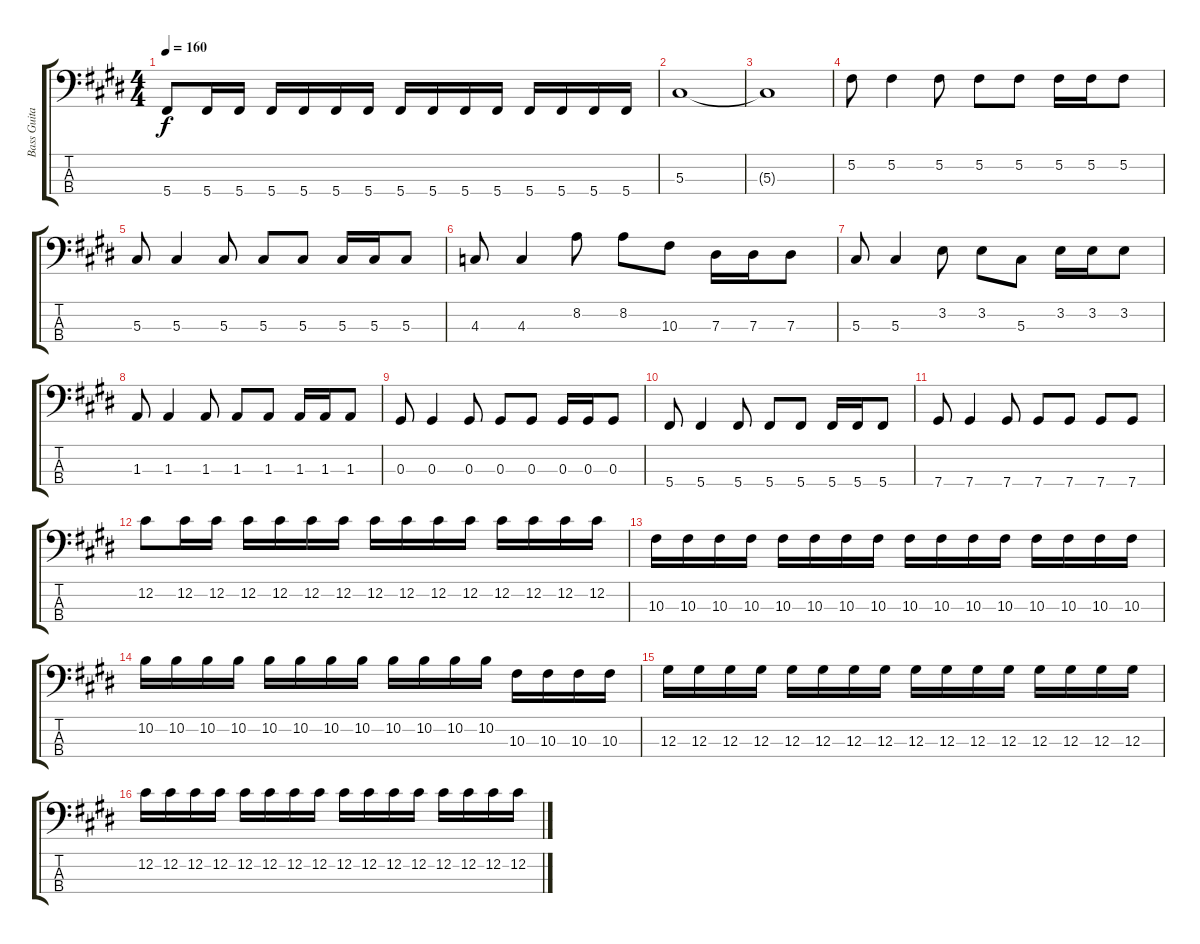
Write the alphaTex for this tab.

\track ("Bass Guitar" "Bass Guita") {instrument electricbasspick}
\staff {score tabs}
\tuning (Gb2 Db2 Ab1 Db1) {hide}
\ts (4 4)
\tempo 160
\clef f4
\ks e
5.4.8{dy f} 5.4.16 5.4.16 5.4.16 5.4.16 5.4.16 5.4.16 5.4.16 5.4.16 5.4.16 5.4.16 5.4.16 5.4.16 5.4.16 5.4.16 |
5.3.1 |
5.3{t}.1 |
5.2.8 5.2.4 5.2.8 5.2.8 5.2.8 5.2.16 5.2.16 5.2.8 |
5.3.8 5.3.4 5.3.8 5.3.8 5.3.8 5.3.16 5.3.16 5.3.8 |
4.3.8 4.3.4 8.2.8 8.2.8 10.3.8 7.3.16 7.3.16 7.3.8 |
5.3.8 5.3.4 3.2.8 3.2.8 5.3.8 3.2.16 3.2.16 3.2.8 |
1.3.8 1.3.4 1.3.8 1.3.8 1.3.8 1.3.16 1.3.16 1.3.8 |
0.3.8 0.3.4 0.3.8 0.3.8 0.3.8 0.3.16 0.3.16 0.3.8 |
5.4.8 5.4.4 5.4.8 5.4.8 5.4.8 5.4.16 5.4.16 5.4.8 |
7.4.8 7.4.4 7.4.8 7.4.8 7.4.8 7.4.8 7.4.8 |
12.2.8 12.2.16 12.2.16 12.2.16 12.2.16 12.2.16 12.2.16 12.2.16 12.2.16 12.2.16 12.2.16 12.2.16 12.2.16 12.2.16 12.2.16 |
10.3.16 10.3.16 10.3.16 10.3.16 10.3.16 10.3.16 10.3.16 10.3.16 10.3.16 10.3.16 10.3.16 10.3.16 10.3.16 10.3.16 10.3.16 10.3.16 |
10.2.16 10.2.16 10.2.16 10.2.16 10.2.16 10.2.16 10.2.16 10.2.16 10.2.16 10.2.16 10.2.16 10.2.16 10.3.16 10.3.16 10.3.16 10.3.16 |
12.3.16 12.3.16 12.3.16 12.3.16 12.3.16 12.3.16 12.3.16 12.3.16 12.3.16 12.3.16 12.3.16 12.3.16 12.3.16 12.3.16 12.3.16 12.3.16 |
12.2.16 12.2.16 12.2.16 12.2.16 12.2.16 12.2.16 12.2.16 12.2.16 12.2.16 12.2.16 12.2.16 12.2.16 12.2.16 12.2.16 12.2.16 12.2.16
